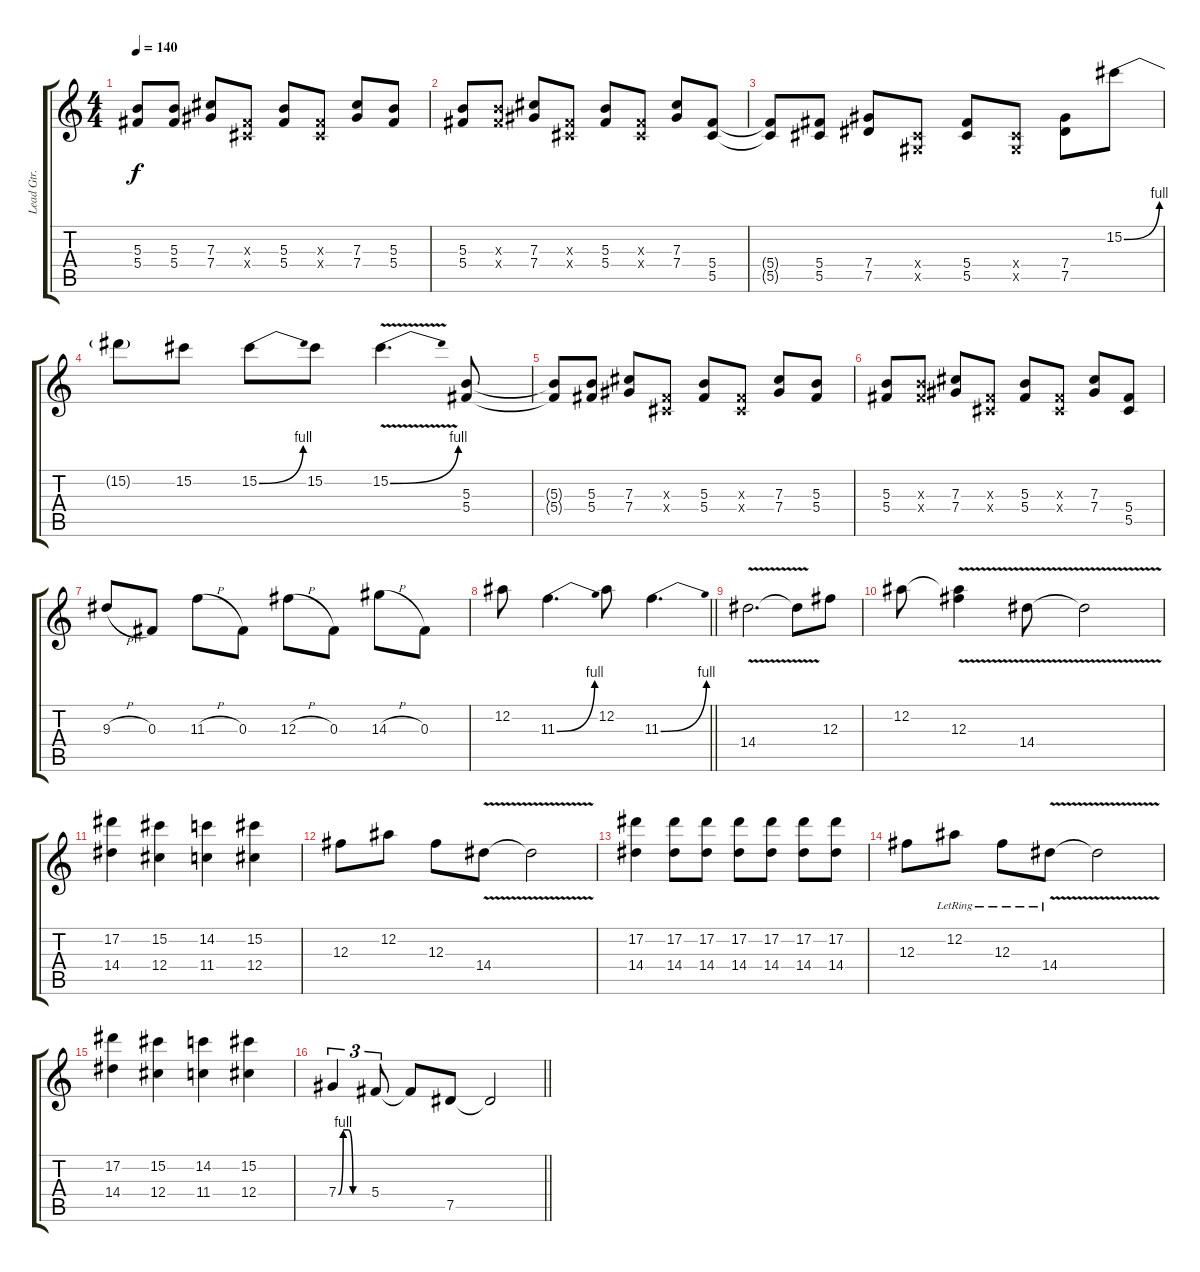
\track ("Lead Gtr. " "Lead Gtr. ") {instrument distortionguitar}
\staff {score tabs}
\tuning (Eb4 Bb3 Gb3 Db3 Ab2 Eb2) {hide}
\ts (4 4)
\section ("" "")
\tempo 140
\clef g2
\ks c
(5.3{t} 5.4{t}).8{dy f} (5.3 5.4).8 (7.3 7.4).8 (0.3{x} 0.4{x}).8 (5.3 5.4).8 (0.3{x} 0.4{x}).8 (7.3 7.4).8 (5.3 5.4).8 |
(5.3 5.4).8 (5.3{x} 5.4{x}).8 (7.3 7.4).8 (0.3{x} 0.4{x}).8 (5.3 5.4).8 (0.3{x} 0.4{x}).8 (7.3 7.4).8 (5.4 5.5).8 |
(5.4{t} 5.5{t}).8 (5.4 5.5).8 (7.4 7.5).8 (0.4{x} 0.5{x}).8 (5.4 5.5).8 (0.4{x} 0.5{x}).8 (7.4 7.5).8 15.2{be (bend 0 0 60 4)}.8{volume 12} |
15.2{t}.8 15.2.8 15.2{be (bend 0 0 60 4)}.8 15.2.8 15.2{be (bend 0 0 60 4) v}.4{d} (5.3 5.4).8{volume 7} |
(5.3{t} 5.4{t}).8 (5.3 5.4).8 (7.3 7.4).8 (0.3{x} 0.4{x}).8 (5.3 5.4).8 (0.3{x} 0.4{x}).8 (7.3 7.4).8 (5.3 5.4).8 |
(5.3 5.4).8 (5.3{x} 5.4{x}).8 (7.3 7.4).8 (0.3{x} 0.4{x}).8 (5.3 5.4).8 (0.3{x} 0.4{x}).8 (7.3 7.4).8 (5.4 5.5).8 |
9.3{h}.8{volume 12} 0.3.8 11.3{h}.8 0.3.8 12.3{h}.8 0.3.8 14.3{h}.8 0.3.8 |
\barLineRight lightlight
12.2.8 11.3{be (bend 0 0 60 4)}.4{d} 12.2.8 11.3{be (bend 0 0 60 4)}.4{d} |
\section ("" "")
14.4{v}.2{d} 14.4{t}.8 12.3.8 |
12.2.8 (12.2{t} 12.3{v}).4 14.4{v}.8 14.4{t}.2 |
(17.2 14.4).4 (15.2 12.4).4 (14.2 11.4).4 (15.2 12.4).4 |
12.3.8 12.2.8 12.3.8 14.4{v}.8 14.4{t}.2 |
(17.2 14.4).4 (17.2 14.4).8 (17.2 14.4).8 (17.2 14.4).8 (17.2 14.4).8 (17.2 14.4).8 (17.2 14.4).8 |
12.3.8 12.2{lr}.8 12.3{lr}.8 14.4{v lr}.8 14.4{t}.2 |
(17.2 14.4).4 (15.2 12.4).4 (14.2 11.4).4 (15.2 12.4).4 |
\barLineRight lightlight
7.4{be (custom 0 0 10 4 20 4 30 0 60 0)}.4{tu (3 2)} 5.4.8{tu (3 2)} 5.4{t}.8 7.5.8 7.5{t}.2
